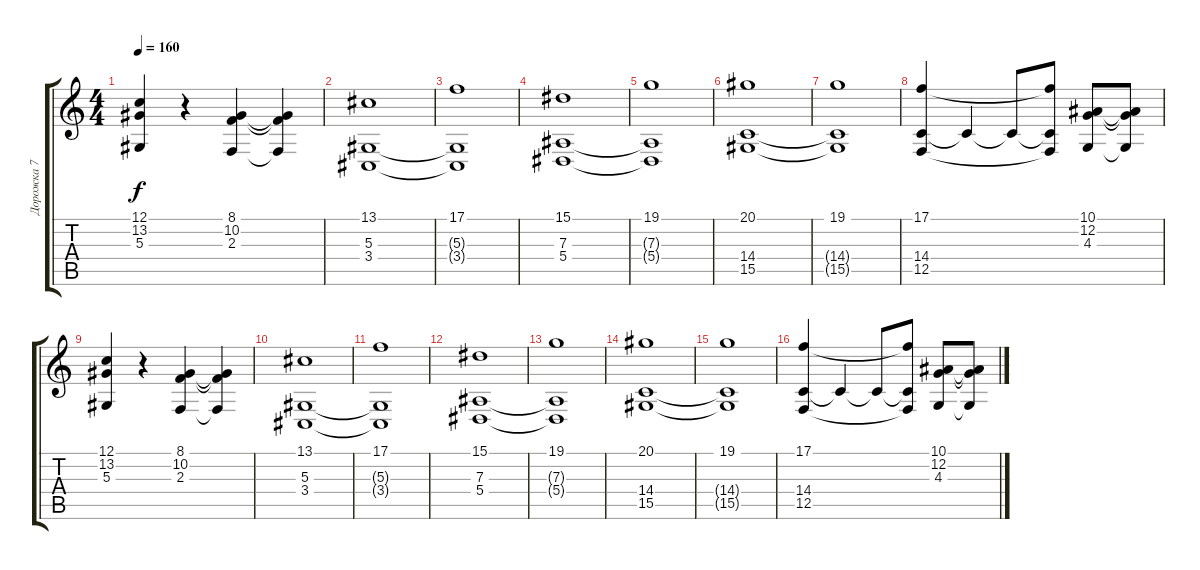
\track ("Дорожка 7" "Дорожка 7") {instrument stringensemble1}
\staff {score tabs}
\tuning (C4 G3 Eb3 Bb2 F2 C2) {hide}
\ts (4 4)
\tempo 160
\clef g2
\ks c
(12.1 13.2 5.3).4{dy f} r.4 (8.1 10.2 2.3).4 (8.1{t} 10.2{t} 2.3{t}).4 |
(13.1 5.3 3.4).1 |
(17.1 5.3{t} 3.4{t}).1 |
(15.1 7.3 5.4).1 |
(19.1 7.3{t} 5.4{t}).1 |
(20.1 14.4 15.5).1 |
(19.1 14.4{t} 15.5{t}).1 |
(17.1 14.4 12.5).4 14.4{t}.4 14.4{t}.8 (17.1{t} 14.4{t} 12.5{t}).8 (10.1 12.2 4.3).8 (10.1{t} 12.2{t} 4.3{t}).8 |
(12.1 13.2 5.3).4 r.4 (8.1 10.2 2.3).4 (8.1{t} 10.2{t} 2.3{t}).4 |
(13.1 5.3 3.4).1 |
(17.1 5.3{t} 3.4{t}).1 |
(15.1 7.3 5.4).1 |
(19.1 7.3{t} 5.4{t}).1 |
(20.1 14.4 15.5).1 |
(19.1 14.4{t} 15.5{t}).1 |
(17.1 14.4 12.5).4 14.4{t}.4 14.4{t}.8 (17.1{t} 14.4{t} 12.5{t}).8 (10.1 12.2 4.3).8 (10.1{t} 12.2{t} 4.3{t}).8
